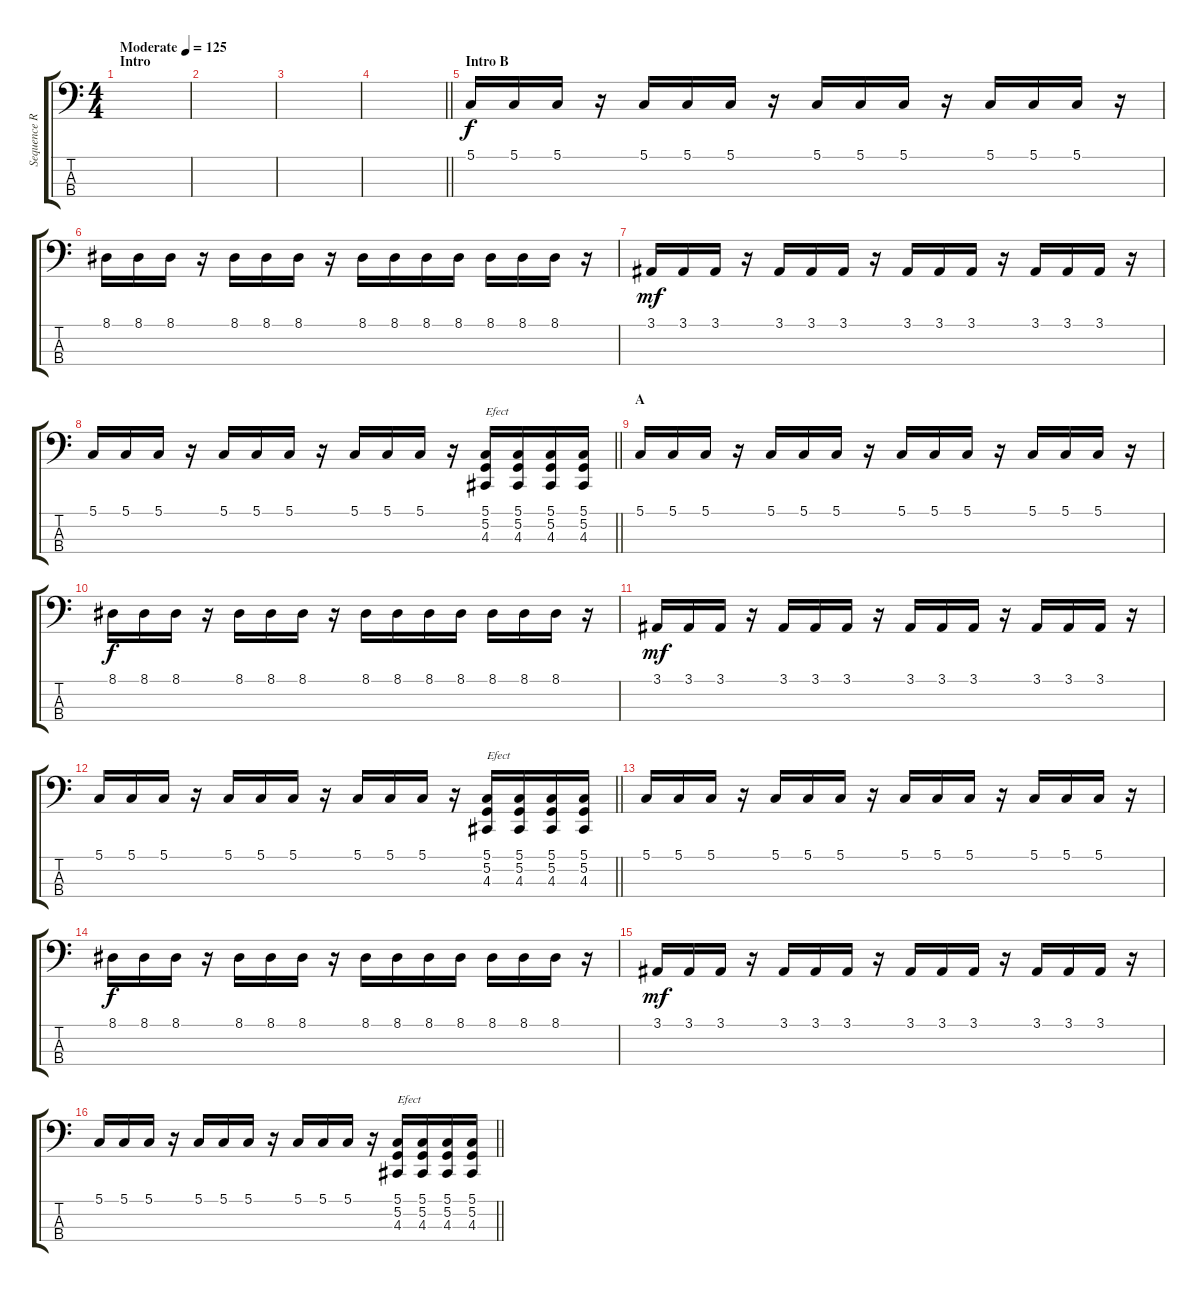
\track ("Sequence R" "Sequence R") {instrument lead1square}
\staff {score tabs}
\tuning (G2 D2 A1 E1) {hide}
\ts (4 4)
\section ("" "Intro")
\tempo (125 "Moderate")
\clef f4
\ks c
|
|
|
\barLineRight lightlight
|
\section ("" "Intro B")
5.1.16 5.1.16 5.1.16 r.16 5.1.16 5.1.16 5.1.16 r.16 5.1.16 5.1.16 5.1.16 r.16 5.1.16 5.1.16 5.1.16 r.16 |
8.1.16{dy f} 8.1.16 8.1.16 r.16 8.1.16 8.1.16 8.1.16 r.16 8.1.16 8.1.16 8.1.16 8.1.16 8.1.16 8.1.16 8.1.16 r.16 |
3.1.16{dy mf} 3.1.16 3.1.16 r.16 3.1.16 3.1.16 3.1.16 r.16 3.1.16 3.1.16 3.1.16 r.16 3.1.16 3.1.16 3.1.16 r.16 |
\barLineRight lightlight
5.1.16 5.1.16 5.1.16 r.16 5.1.16 5.1.16 5.1.16 r.16 5.1.16 5.1.16 5.1.16 r.16 (5.1 5.2 4.3).16{txt "Efect"} (5.1 5.2 4.3).16 (5.1 5.2 4.3).16 (5.1 5.2 4.3).16 |
\section ("" "A")
5.1.16 5.1.16 5.1.16 r.16 5.1.16 5.1.16 5.1.16 r.16 5.1.16 5.1.16 5.1.16 r.16 5.1.16 5.1.16 5.1.16 r.16 |
8.1.16{dy f} 8.1.16 8.1.16 r.16 8.1.16 8.1.16 8.1.16 r.16 8.1.16 8.1.16 8.1.16 8.1.16 8.1.16 8.1.16 8.1.16 r.16 |
3.1.16{dy mf} 3.1.16 3.1.16 r.16 3.1.16 3.1.16 3.1.16 r.16 3.1.16 3.1.16 3.1.16 r.16 3.1.16 3.1.16 3.1.16 r.16 |
\barLineRight lightlight
5.1.16 5.1.16 5.1.16 r.16 5.1.16 5.1.16 5.1.16 r.16 5.1.16 5.1.16 5.1.16 r.16 (5.1 5.2 4.3).16{txt "Efect"} (5.1 5.2 4.3).16 (5.1 5.2 4.3).16 (5.1 5.2 4.3).16 |
5.1.16 5.1.16 5.1.16 r.16 5.1.16 5.1.16 5.1.16 r.16 5.1.16 5.1.16 5.1.16 r.16 5.1.16 5.1.16 5.1.16 r.16 |
8.1.16{dy f} 8.1.16 8.1.16 r.16 8.1.16 8.1.16 8.1.16 r.16 8.1.16 8.1.16 8.1.16 8.1.16 8.1.16 8.1.16 8.1.16 r.16 |
3.1.16{dy mf} 3.1.16 3.1.16 r.16 3.1.16 3.1.16 3.1.16 r.16 3.1.16 3.1.16 3.1.16 r.16 3.1.16 3.1.16 3.1.16 r.16 |
\barLineRight lightlight
5.1.16 5.1.16 5.1.16 r.16 5.1.16 5.1.16 5.1.16 r.16 5.1.16 5.1.16 5.1.16 r.16 (5.1 5.2 4.3).16{txt "Efect"} (5.1 5.2 4.3).16 (5.1 5.2 4.3).16 (5.1 5.2 4.3).16
